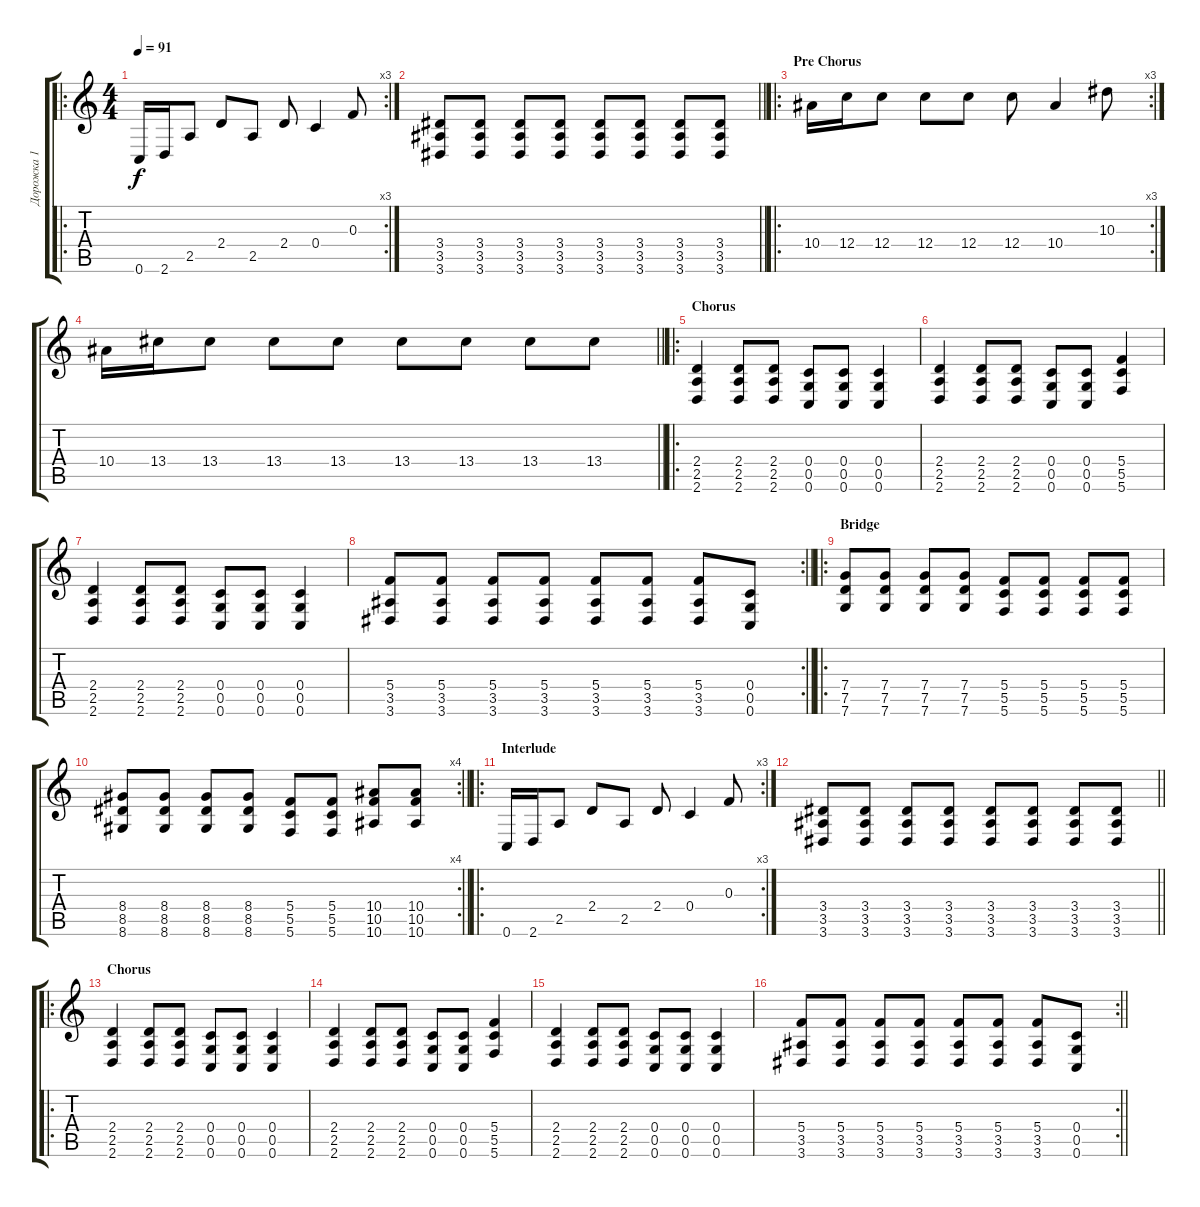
\track ("Дорожка 1" "Дорожка 1") {instrument acousticguitarsteel}
\staff {score tabs}
\tuning (D4 A3 F3 C3 G2 C2) {hide}
\ro
\rc 3
\ts (4 4)
\tempo 91
\clef g2
\ks c
0.6.16{dy f} 2.6.16 2.5.8 2.4.8 2.5.8 2.4.8 0.4.4 0.3.8 |
\barLineRight lightlight
(3.4 3.5 3.6).8 (3.4 3.5 3.6).8 (3.4 3.5 3.6).8 (3.4 3.5 3.6).8 (3.4 3.5 3.6).8 (3.4 3.5 3.6).8 (3.4 3.5 3.6).8 (3.4 3.5 3.6).8 |
\ro
\rc 3
\section ("" "Pre Chorus")
10.4.16 12.4.16 12.4.8 12.4.8 12.4.8 12.4.8 10.4.4 10.3.8 |
\barLineRight lightlight
10.4.16 13.4.16 13.4.8 13.4.8 13.4.8 13.4.8 13.4.8 13.4.8 13.4.8 |
\ro
\section ("" "Chorus")
(2.4 2.5 2.6).4 (2.4 2.5 2.6).8 (2.4 2.5 2.6).8 (0.4 0.5 0.6).8 (0.4 0.5 0.6).8 (0.4 0.5 0.6).4 |
(2.4 2.5 2.6).4 (2.4 2.5 2.6).8 (2.4 2.5 2.6).8 (0.4 0.5 0.6).8 (0.4 0.5 0.6).8 (5.4 5.5 5.6).4 |
(2.4 2.5 2.6).4 (2.4 2.5 2.6).8 (2.4 2.5 2.6).8 (0.4 0.5 0.6).8 (0.4 0.5 0.6).8 (0.4 0.5 0.6).4 |
\rc 2
\barLineRight lightlight
(5.4 3.5 3.6).8 (5.4 3.5 3.6).8 (5.4 3.5 3.6).8 (5.4 3.5 3.6).8 (5.4 3.5 3.6).8 (5.4 3.5 3.6).8 (5.4 3.5 3.6).8 (0.4 0.5 0.6).8 |
\ro
\section ("" "Bridge")
(7.4 7.5 7.6).8 (7.4 7.5 7.6).8 (7.4 7.5 7.6).8 (7.4 7.5 7.6).8 (5.4 5.5 5.6).8 (5.4 5.5 5.6).8 (5.4 5.5 5.6).8 (5.4 5.5 5.6).8 |
\rc 4
\barLineRight lightlight
(8.4 8.5 8.6).8 (8.4 8.5 8.6).8 (8.4 8.5 8.6).8 (8.4 8.5 8.6).8 (5.4 5.5 5.6).8 (5.4 5.5 5.6).8 (10.4 10.5 10.6).8 (10.4 10.5 10.6).8 |
\ro
\rc 3
\section ("" "Interlude")
0.6.16 2.6.16 2.5.8 2.4.8 2.5.8 2.4.8 0.4.4 0.3.8 |
\barLineRight lightlight
(3.4 3.5 3.6).8 (3.4 3.5 3.6).8 (3.4 3.5 3.6).8 (3.4 3.5 3.6).8 (3.4 3.5 3.6).8 (3.4 3.5 3.6).8 (3.4 3.5 3.6).8 (3.4 3.5 3.6).8 |
\ro
\section ("" "Chorus")
(2.4 2.5 2.6).4 (2.4 2.5 2.6).8 (2.4 2.5 2.6).8 (0.4 0.5 0.6).8 (0.4 0.5 0.6).8 (0.4 0.5 0.6).4 |
(2.4 2.5 2.6).4 (2.4 2.5 2.6).8 (2.4 2.5 2.6).8 (0.4 0.5 0.6).8 (0.4 0.5 0.6).8 (5.4 5.5 5.6).4 |
(2.4 2.5 2.6).4 (2.4 2.5 2.6).8 (2.4 2.5 2.6).8 (0.4 0.5 0.6).8 (0.4 0.5 0.6).8 (0.4 0.5 0.6).4 |
\rc 2
\barLineRight lightlight
(5.4 3.5 3.6).8 (5.4 3.5 3.6).8 (5.4 3.5 3.6).8 (5.4 3.5 3.6).8 (5.4 3.5 3.6).8 (5.4 3.5 3.6).8 (5.4 3.5 3.6).8 (0.4 0.5 0.6).8
